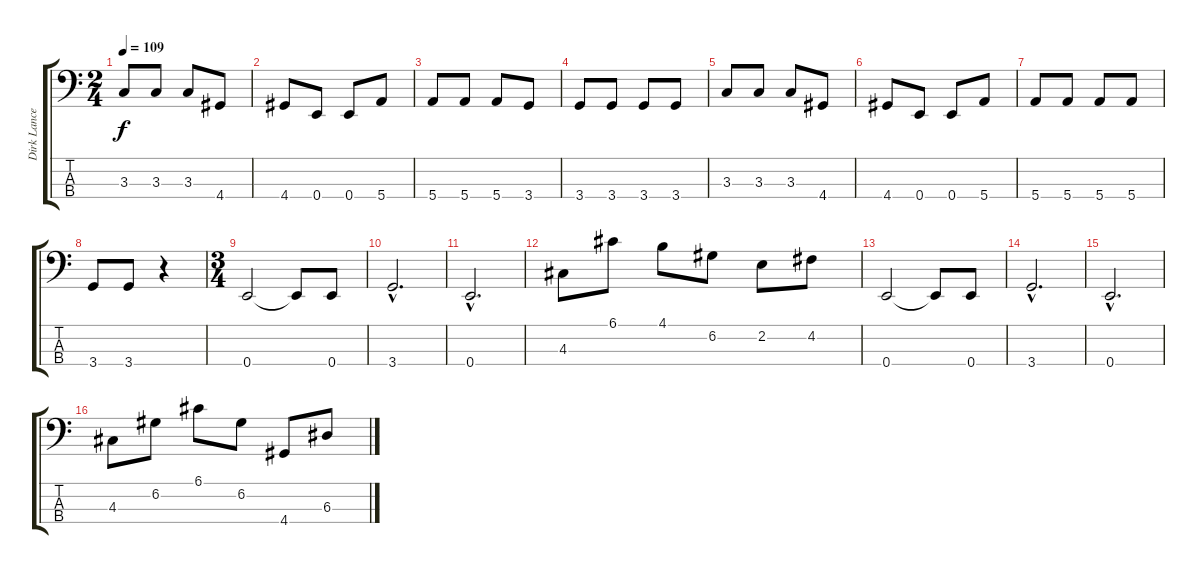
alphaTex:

\track ("Dirk Lance" "Dirk Lance") {instrument electricbassfinger}
\staff {score tabs}
\tuning (G2 D2 A1 E1) {hide}
\ts (2 4)
\tempo 109
\clef f4
\ks c
3.3.8{dy f} 3.3.8 3.3.8 4.4.8 |
4.4.8 0.4.8 0.4.8 5.4.8 |
5.4.8 5.4.8 5.4.8 3.4.8 |
3.4.8 3.4.8 3.4.8 3.4.8 |
3.3.8 3.3.8 3.3.8 4.4.8 |
4.4.8 0.4.8 0.4.8 5.4.8 |
5.4.8 5.4.8 5.4.8 5.4.8 |
3.4.8 3.4.8 r.4 |
\ts (3 4)
0.4.2 0.4{t}.8 0.4.8 |
3.4{hac}.2{d} |
0.4{hac}.2{d} |
4.3.8 6.1.8 4.1.8 6.2.8 2.2.8 4.2.8 |
0.4.2 0.4{t}.8 0.4.8 |
3.4{hac}.2{d} |
0.4{hac}.2{d} |
4.3.8 6.2.8 6.1.8 6.2.8 4.4.8 6.3.8
